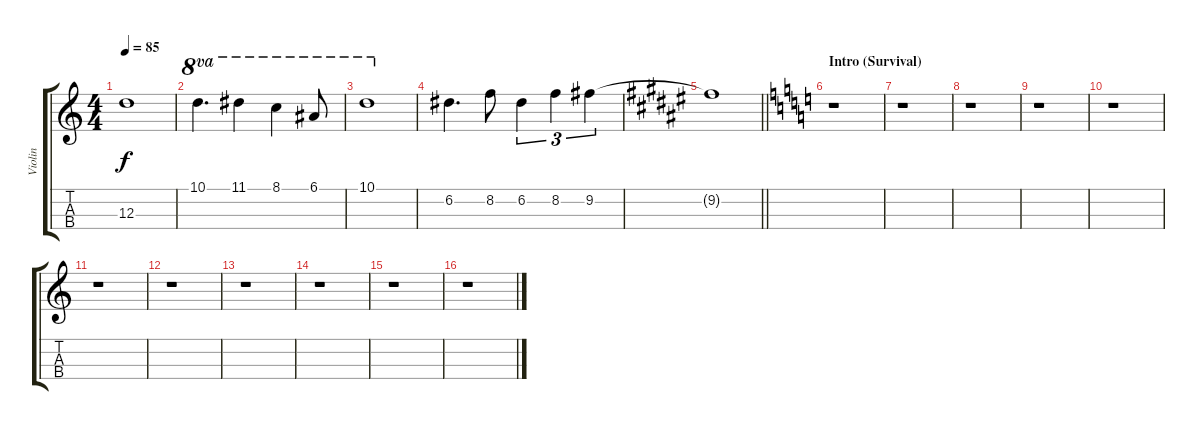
\track ("Violin" "Violin") {instrument violin}
\staff {score tabs}
\tuning (E5 A4 D4 G3) {hide}
\ts (4 4)
\tempo 85
\clef g2
\ks c
12.3.1{dy f} |
10.1.4{d ot 8va} 11.1.4{ot 8va} 8.1.4{ot 8va} 6.1.8{ot 8va} |
10.1.1{ot 8va} |
6.2.4{d} 8.2.8 6.2.4{tu (3 2)} 8.2.4{tu (3 2)} 9.2.4{tu (3 2)} |
\barLineRight lightlight
\ks f#
9.2{t}.1 |
\section ("" "Intro (Survival)")
\ks c
r.1 |
r.1 |
r.1 |
r.1 |
r.1 |
r.1 |
r.1 |
r.1 |
r.1 |
r.1 |
r.1
